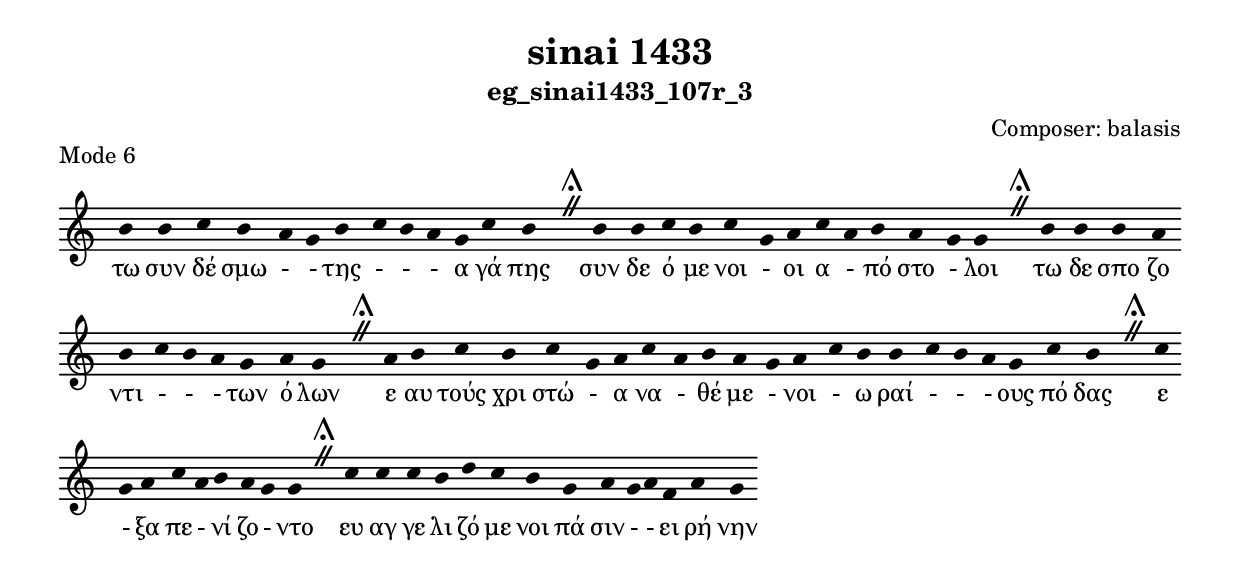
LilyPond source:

\include "gregorian.ly"

	\header {
 	  title = "sinai 1433"
	  subtitle = "eg_sinai1433_107r_3"
	  composer = "Composer: balasis"
	  piece = "Mode 6"
	}

	chant = {
	  b'4 b'4 c''4 b'4 a'4 g'4 b'4 c''4 b'4 a'4 g'4 c''4 b'4 \divisioMaior
 b'4 b'4 c''4 b'4 c''4 g'4 a'4 c''4 a'4 b'4 a'4 g'4 g'4 \divisioMaior
 b'4 b'4 b'4 a'4 b'4 c''4 b'4 a'4 g'4 a'4 g'4 \divisioMaior
 a'4 b'4 c''4 b'4 c''4 g'4 a'4 c''4 a'4 b'4 a'4 g'4 a'4 c''4 b'4 b'4 c''4 b'4 a'4 g'4 c''4 b'4 \divisioMaior
 c''4 g'4 a'4 c''4 a'4 b'4 a'4 g'4 g'4 \divisioMaior
 c''4 c''4 c''4 b'4 d''4 c''4 b'4 g'4 a'4 g'4 a'4 f'4 a'4 g'4\finalis
	}

	verba = \lyricmode {τω συν δέ σμω -  - της -  -  - α γά πης 
συν δε ό με νοι - οι α - πό στο - λοι 
τω δε σπο ζο ντι -  -  - των ό λων 
ε αυ τούς χρι στώ - α να - θέ με - νοι - ω ραί -  -  - ους πό δας 
ε - ξα πε - νί ζο - ντο 
ευ αγ γε λι ζό με νοι πά σιν -  - ει ρή νην 
	}


	\score {
	  \new Staff <<
	  \new Voice = "melody" \chant
	  \new Lyrics = "one" \lyricsto melody \verba
	  >>
	  \layout {
	    \context {
	      \Staff
	      \remove "Time_signature_engraver"
	      \remove "Bar_engraver"
	    }
	    \context {
	      \Voice
	      \remove "Stem_engraver"
	    }
	  }
	}